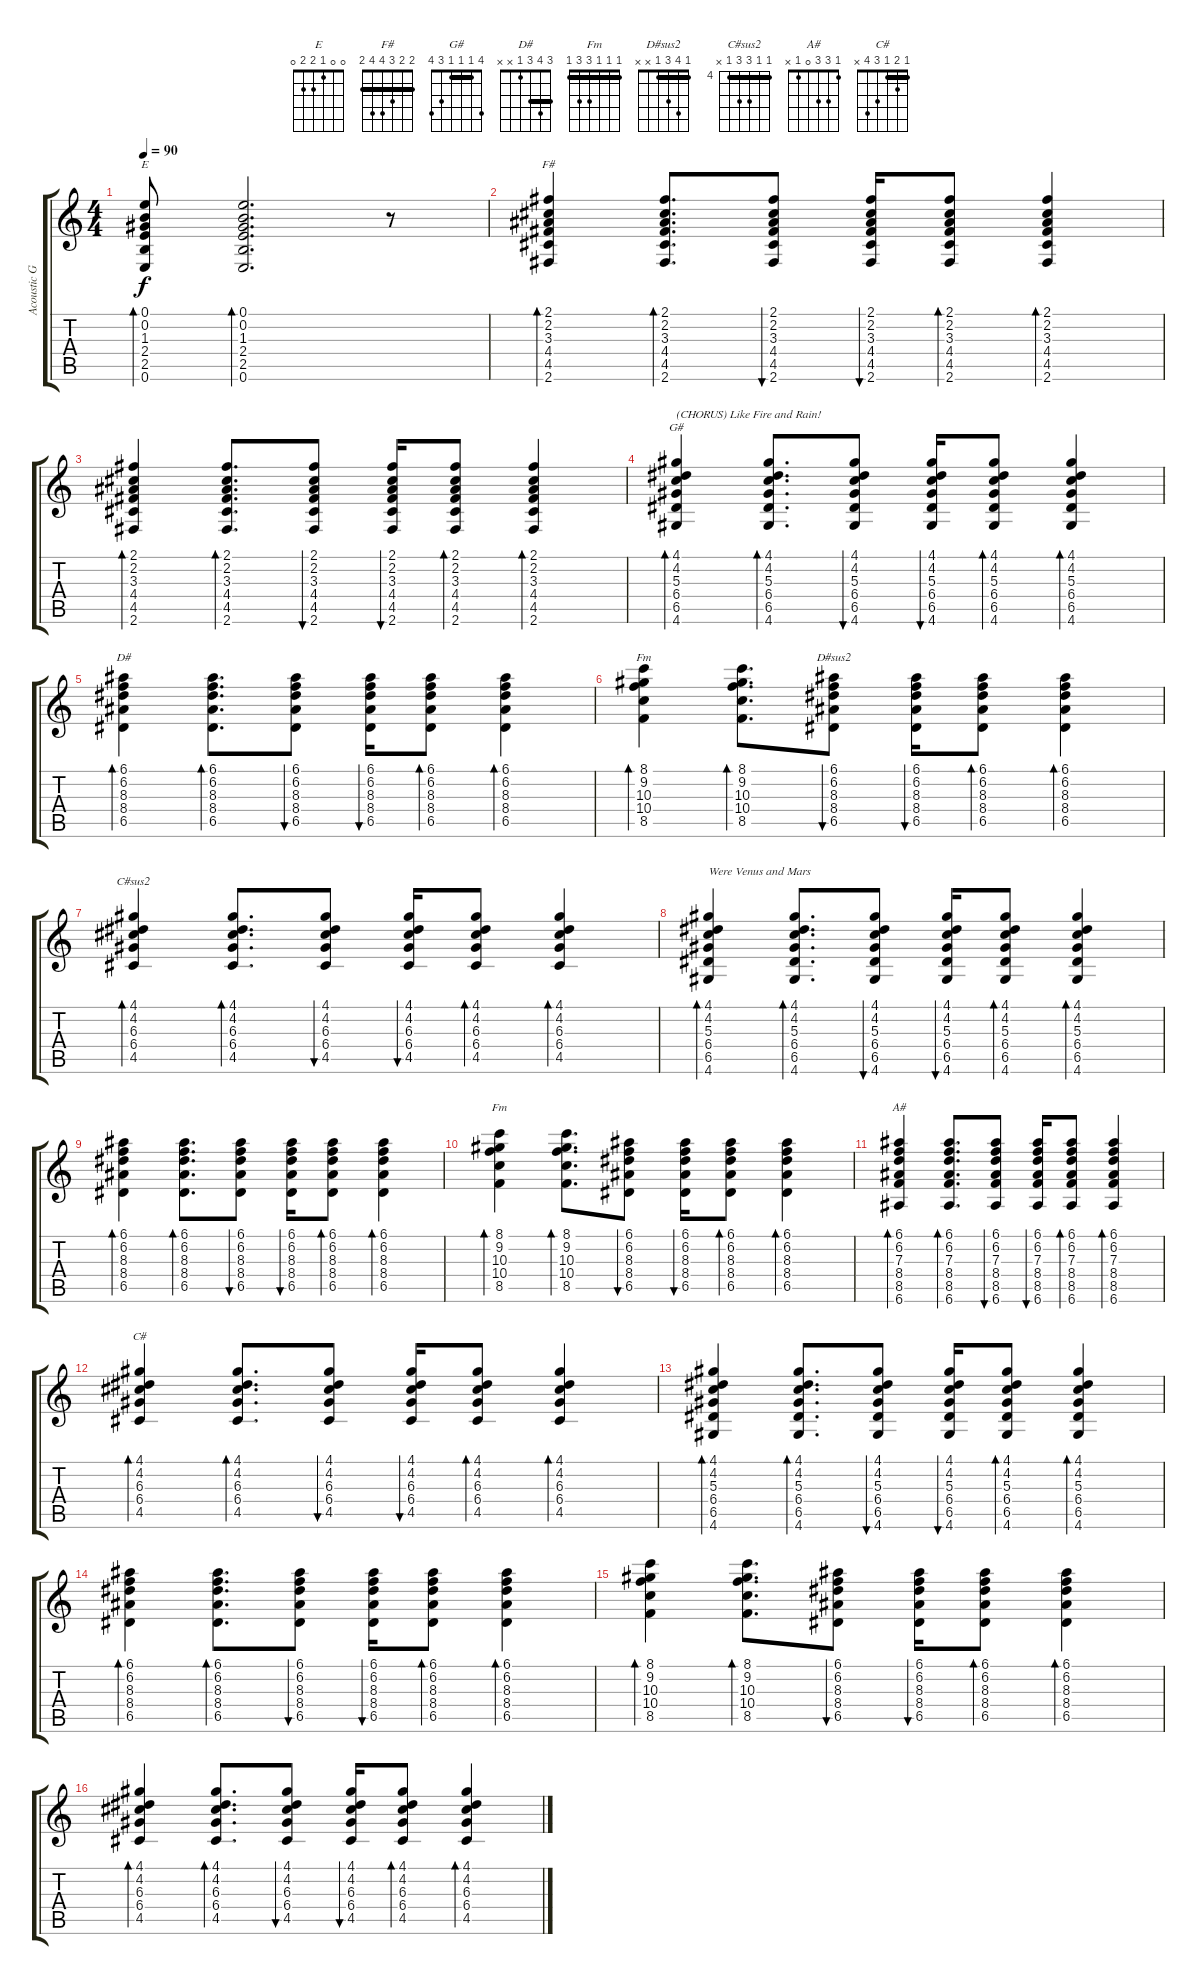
\track ("Acoustic Guitar" "Acoustic G") {instrument acousticguitarsteel}
\staff {score tabs}
\tuning (E4 B3 G3 D3 A2 E2) {hide}
\chord ("E" 0 0 1 2 2 0)
\chord ("F#" 2 2 3 4 4 2) {barre 2}
\chord ("G#" 4 1 1 1 3 4) {barre 1}
\chord ("D#" 3 4 3 1 x x) {barre 3}
\chord ("Fm" 8 9 10 10 8 x) {firstfret 8 barre 8}
\chord ("D#sus2" 1 4 3 1 x x) {barre 1}
\chord ("C#sus2" 4 4 6 6 4 x) {firstfret 4 barre 4}
\chord ("Fm" 1 1 1 3 3 1) {barre 1}
\chord ("A#" 1 3 3 0 1 x)
\chord ("C#" 1 2 1 3 4 x) {barre 1}
\ts (4 4)
\tempo 90
\clef g2
\ks c
(0.1 0.2 1.3 2.4 2.5 0.6).8{bd 60 ch "E" dy f} (0.1 0.2 1.3 2.4 2.5 0.6).2{d bd 60} r.8 |
(2.1 2.2 3.3 4.4 4.5 2.6).4{bd 30 ch "F#"} (2.1 2.2 3.3 4.4 4.5 2.6).8{d bd 30} (2.1 2.2 3.3 4.4 4.5 2.6).8{bu 30} (2.1 2.2 3.3 4.4 4.5 2.6).16{bu 30} (2.1 2.2 3.3 4.4 4.5 2.6).8{bd 30} (2.1 2.2 3.3 4.4 4.5 2.6).4{bd 30} |
(2.1 2.2 3.3 4.4 4.5 2.6).4{bd 30} (2.1 2.2 3.3 4.4 4.5 2.6).8{d bd 30} (2.1 2.2 3.3 4.4 4.5 2.6).8{bu 30} (2.1 2.2 3.3 4.4 4.5 2.6).16{bu 30} (2.1 2.2 3.3 4.4 4.5 2.6).8{bd 30} (2.1 2.2 3.3 4.4 4.5 2.6).4{bd 30} |
(4.1 4.2 5.3 6.4 6.5 4.6).4{bd 30 ch "G#" txt "(CHORUS) Like Fire and Rain!"} (4.1 4.2 5.3 6.4 6.5 4.6).8{d bd 30} (4.1 4.2 5.3 6.4 6.5 4.6).8{bu 30} (4.1 4.2 5.3 6.4 6.5 4.6).16{bu 30} (4.1 4.2 5.3 6.4 6.5 4.6).8{bd 30} (4.1 4.2 5.3 6.4 6.5 4.6).4{bd 30} |
(6.1 6.2 8.3 8.4 6.5).4{bd 30 ch "D#"} (6.1 6.2 8.3 8.4 6.5).8{d bd 30} (6.1 6.2 8.3 8.4 6.5).8{bu 30} (6.1 6.2 8.3 8.4 6.5).16{bu 30} (6.1 6.2 8.3 8.4 6.5).8{bd 30} (6.1 6.2 8.3 8.4 6.5).4{bd 30} |
(8.1 9.2 10.3 10.4 8.5).4{bd 30 ch "Fm"} (8.1 9.2 10.3 10.4 8.5).8{d bd 30} (6.1 6.2 8.3 8.4 6.5).8{bu 30 ch "D#sus2"} (6.1 6.2 8.3 8.4 6.5).16{bu 30} (6.1 6.2 8.3 8.4 6.5).8{bd 30} (6.1 6.2 8.3 8.4 6.5).4{bd 30} |
(4.1 4.2 6.3 6.4 4.5).4{bd 30 ch "C#sus2"} (4.1 4.2 6.3 6.4 4.5).8{d bd 30} (4.1 4.2 6.3 6.4 4.5).8{bu 30} (4.1 4.2 6.3 6.4 4.5).16{bu 30} (4.1 4.2 6.3 6.4 4.5).8{bd 30} (4.1 4.2 6.3 6.4 4.5).4{bd 30} |
(4.1 4.2 5.3 6.4 6.5 4.6).4{bd 30 txt "Were Venus and Mars"} (4.1 4.2 5.3 6.4 6.5 4.6).8{d bd 30} (4.1 4.2 5.3 6.4 6.5 4.6).8{bu 30} (4.1 4.2 5.3 6.4 6.5 4.6).16{bu 30} (4.1 4.2 5.3 6.4 6.5 4.6).8{bd 30} (4.1 4.2 5.3 6.4 6.5 4.6).4{bd 30} |
(6.1 6.2 8.3 8.4 6.5).4{bd 30} (6.1 6.2 8.3 8.4 6.5).8{d bd 30} (6.1 6.2 8.3 8.4 6.5).8{bu 30} (6.1 6.2 8.3 8.4 6.5).16{bu 30} (6.1 6.2 8.3 8.4 6.5).8{bd 30} (6.1 6.2 8.3 8.4 6.5).4{bd 30} |
(8.1 9.2 10.3 10.4 8.5).4{bd 30 ch "Fm"} (8.1 9.2 10.3 10.4 8.5).8{d bd 30} (6.1 6.2 8.3 8.4 6.5).8{bu 30} (6.1 6.2 8.3 8.4 6.5).16{bu 30} (6.1 6.2 8.3 8.4 6.5).8{bd 30} (6.1 6.2 8.3 8.4 6.5).4{bd 30} |
(6.1 6.2 7.3 8.4 8.5 6.6).4{bd 30 ch "A#"} (6.1 6.2 7.3 8.4 8.5 6.6).8{d bd 30} (6.1 6.2 7.3 8.4 8.5 6.6).8{bu 30} (6.1 6.2 7.3 8.4 8.5 6.6).16{bu 30} (6.1 6.2 7.3 8.4 8.5 6.6).8{bd 30} (6.1 6.2 7.3 8.4 8.5 6.6).4{bd 30} |
(4.1 4.2 6.3 6.4 4.5).4{bd 30 ch "C#"} (4.1 4.2 6.3 6.4 4.5).8{d bd 30} (4.1 4.2 6.3 6.4 4.5).8{bu 30} (4.1 4.2 6.3 6.4 4.5).16{bu 30} (4.1 4.2 6.3 6.4 4.5).8{bd 30} (4.1 4.2 6.3 6.4 4.5).4{bd 30} |
(4.1 4.2 5.3 6.4 6.5 4.6).4{bd 30} (4.1 4.2 5.3 6.4 6.5 4.6).8{d bd 30} (4.1 4.2 5.3 6.4 6.5 4.6).8{bu 30} (4.1 4.2 5.3 6.4 6.5 4.6).16{bu 30} (4.1 4.2 5.3 6.4 6.5 4.6).8{bd 30} (4.1 4.2 5.3 6.4 6.5 4.6).4{bd 30} |
(6.1 6.2 8.3 8.4 6.5).4{bd 30} (6.1 6.2 8.3 8.4 6.5).8{d bd 30} (6.1 6.2 8.3 8.4 6.5).8{bu 30} (6.1 6.2 8.3 8.4 6.5).16{bu 30} (6.1 6.2 8.3 8.4 6.5).8{bd 30} (6.1 6.2 8.3 8.4 6.5).4{bd 30} |
(8.1 9.2 10.3 10.4 8.5).4{bd 30} (8.1 9.2 10.3 10.4 8.5).8{d bd 30} (6.1 6.2 8.3 8.4 6.5).8{bu 30} (6.1 6.2 8.3 8.4 6.5).16{bu 30} (6.1 6.2 8.3 8.4 6.5).8{bd 30} (6.1 6.2 8.3 8.4 6.5).4{bd 30} |
(4.1 4.2 6.3 6.4 4.5).4{bd 30} (4.1 4.2 6.3 6.4 4.5).8{d bd 30} (4.1 4.2 6.3 6.4 4.5).8{bu 30} (4.1 4.2 6.3 6.4 4.5).16{bu 30} (4.1 4.2 6.3 6.4 4.5).8{bd 30} (4.1 4.2 6.3 6.4 4.5).4{bd 30}
